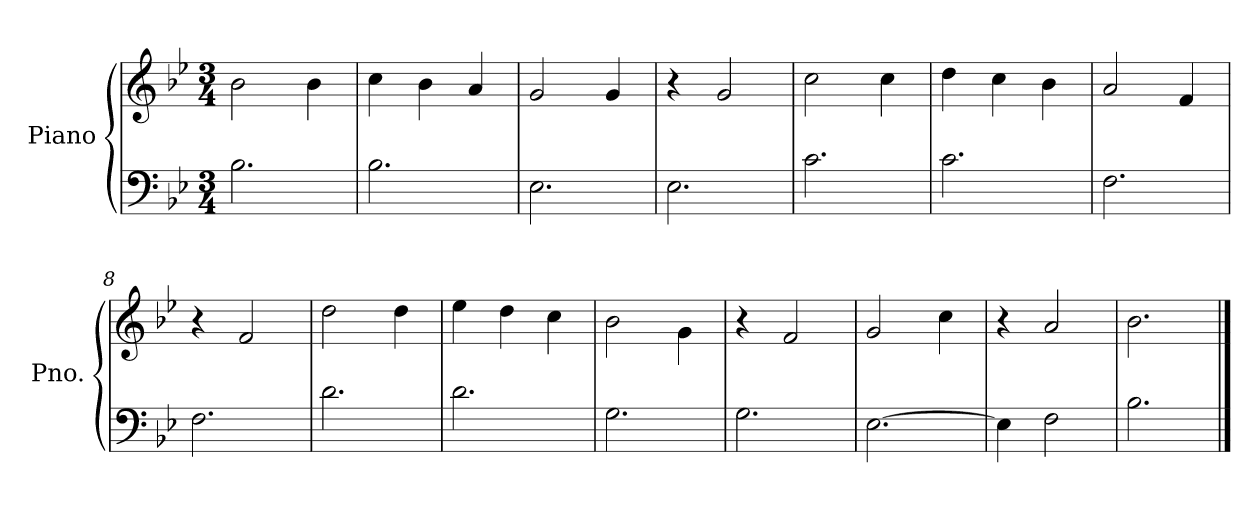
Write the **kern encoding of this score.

**kern	**kern
*part1	*part1
*staff2	*staff1
*I"Piano	*
*I'Pno.	*
*clefF4	*clefG2
*k[b-e-]	*k[b-e-]
*M3/4	*M3/4
=1	=1
2.B-\	2b-\
.	4b-\
=2	=2
2.B-\	4cc\
.	4b-\
.	4a/
=3	=3
2.E-\	2g/
.	4g/
=4	=4
2.E-\	4r
.	2g/
=5	=5
2.c\	2cc\
.	4cc\
=6	=6
2.c\	4dd\
.	4cc\
.	4b-\
=7	=7
2.F\	2a/
.	4f/
=8	=8
2.F\	4r
.	2f/
=9	=9
2.d\	2dd\
.	4dd\
=10	=10
2.d\	4ee-\
.	4dd\
.	4cc\
=11	=11
2.G\	2b-\
.	4g\
=12	=12
2.G\	4r
.	2f/
!!LO:LB:g=z
=13	=13
[2.E-\	2g/
.	4cc\
=14	=14
4E-\]	4r
2F\	2a/
=15	=15
2.B-\	2.b-\
==	==
*-	*-
